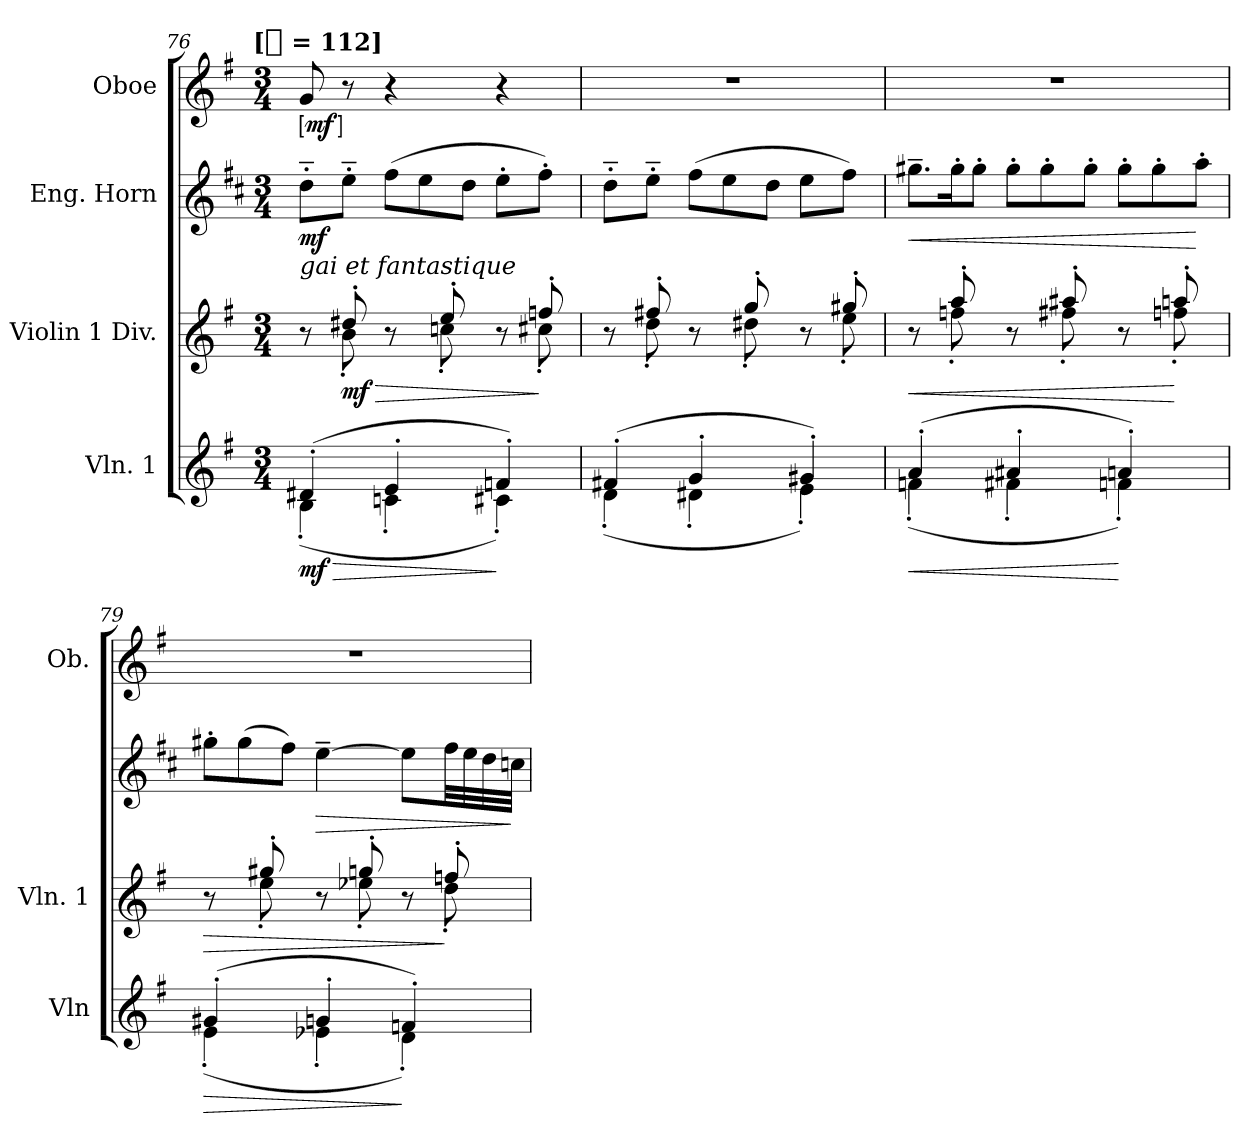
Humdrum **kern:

**kern	**dynam	**kern	**dynam	**kern	**dynam	**kern	**dynam
*part4	*part4	*part3	*part3	*part2	*part2	*part1	*part1
*staff4	*staff4	*staff3	*staff3	*staff2	*staff2	*staff1	*staff1
*I"Vln. 1	*	*I"Violin 1 Div.	*	*I"Eng. Horn	*	*I"Oboe	*
*I'Vln	*	*I'Vln. 1	*	*	*	*I'Ob.	*
*clefG2	*	*clefG2	*	*clefG2	*	*clefG2	*
*	*	*	*	*ITrd4c7	*	*	*
*k[f#]	*	*k[f#]	*	*k[f#]	*	*k[f#]	*
*G:	*	*G:	*	*G:	*	*G:	*
!!LO:TX:omd:t=[[quarter] = 112]
*M3/4	*	*M3/4	*	*M3/4	*	*M3/4	*
*MM112	*	*MM112	*	*MM112	*	*MM112	*
=76	=76	=76	=76	=76	=76	=76	=76
*^	*	*	*	*	*	*	*
!	!	!	!	!	!LO:TX:b:i:t=gai et fantastique	!	!	!
!	!	!LO:HP:b	!	!	!	!	!	!LO:DY:ed=brack
*	*	*	*^	*	*	*	*	*
(4d#X'	(4B'	> mf	8r	8ryy	.	8g'~L	mf	8g	mf
!	!	!	!	!	!LO:HP:b	!	!	!	!
.	.	.	8dd#X'	8b'	> mf	8a'~J	.	8r	.
*	*	*	*	*	*	*Xtuplet	*	*	*
4e'	4cn'	.	8r	8ryy	.	(12bL	.	4r	.
.	.	.	.	.	.	12a	.	.	.
.	.	.	8ee'	8ccn'	.	.	.	.	.
.	.	.	.	.	.	12gJ	.	.	.
4fn')	4c#X')	]	8r	8ryy	.	8a'L	.	4r	.
.	.	.	8ffn'	8cc#X'	]	8b'J)	.	.	.
=77	=77	=77	=77	=77	=77	=77	=77	=77	=77
(4f#X'	(4d'	.	8r	8ryy	.	8g'~L	.	4%3r	.
.	.	.	8ff#X'	8dd'	.	8a'~J	.	.	.
4g'	4d#X'	.	8r	8ryy	.	(12bL	.	.	.
.	.	.	.	.	.	12a	.	.	.
.	.	.	8gg'	8dd#X'	.	.	.	.	.
.	.	.	.	.	.	12gJ	.	.	.
4g#X')	4e')	.	8r	8ryy	.	8aL	.	.	.
.	.	.	8gg#X'	8ee'	.	8bJ)	.	.	.
=78	=78	=78	=78	=78	=78	=78	=78	=78	=78
!	!	!LO:HP:b	!	!	!LO:HP:b	!	!LO:HP:b	!	!
(4a'	(4fn'	<	8r	8ryy	<	12.cc#X~L	<	4%3r	.
.	.	.	8aa'	8ffn'	.	24cc#'K	.	.	.
.	.	.	.	.	.	12cc#'J	.	.	.
4a#X'	4f#X'	.	8r	8ryy	.	12cc#'L	.	.	.
.	.	.	.	.	.	12cc#'	.	.	.
.	.	.	8aa#X'	8ff#X'	.	.	.	.	.
.	.	.	.	.	.	12cc#'J	.	.	.
4an')	4fn')	[	8r	8ryy	.	12cc#'L	.	.	.
.	.	.	.	.	.	12cc#'	.	.	.
.	.	.	8aan'	8ffn'	[	.	.	.	.
.	.	.	.	.	.	12dd'J	[	.	.
=79	=79	=79	=79	=79	=79	=79	=79	=79	=79
!	!	!LO:HP:b	!	!	!LO:HP:b	!	!	!	!
(4g#X'	(4e'	>	8r	8ryy	>	12cc#X'L	.	4%3r	.
.	.	.	.	.	.	(12cc#	.	.	.
.	.	.	8gg#X'	8ee'	.	.	.	.	.
.	.	.	.	.	.	12bJ)	.	.	.
!	!	!	!	!	!	!	!LO:HP:b	!	!
4gn'	4e-X'	.	8r	8ryy	.	[4a~	>	.	.
.	.	.	8ggn'	8ee-X'	.	.	.	.	.
4fn')	4d')	]	8r	8ryy	.	8aL]	.	.	.
.	.	.	8ffn'	8dd'	]	32bLL	.	.	.
.	.	.	.	.	.	32a	.	.	.
.	.	.	.	.	.	32g	.	.	.
.	.	.	.	.	.	32fnJJJ	]	.	.
*v	*v	*	*	*	*	*	*	*	*
*	*	*v	*v	*	*	*	*	*
=	=	=	=	=	=	=	=
*-	*-	*-	*-	*-	*-	*-	*-
